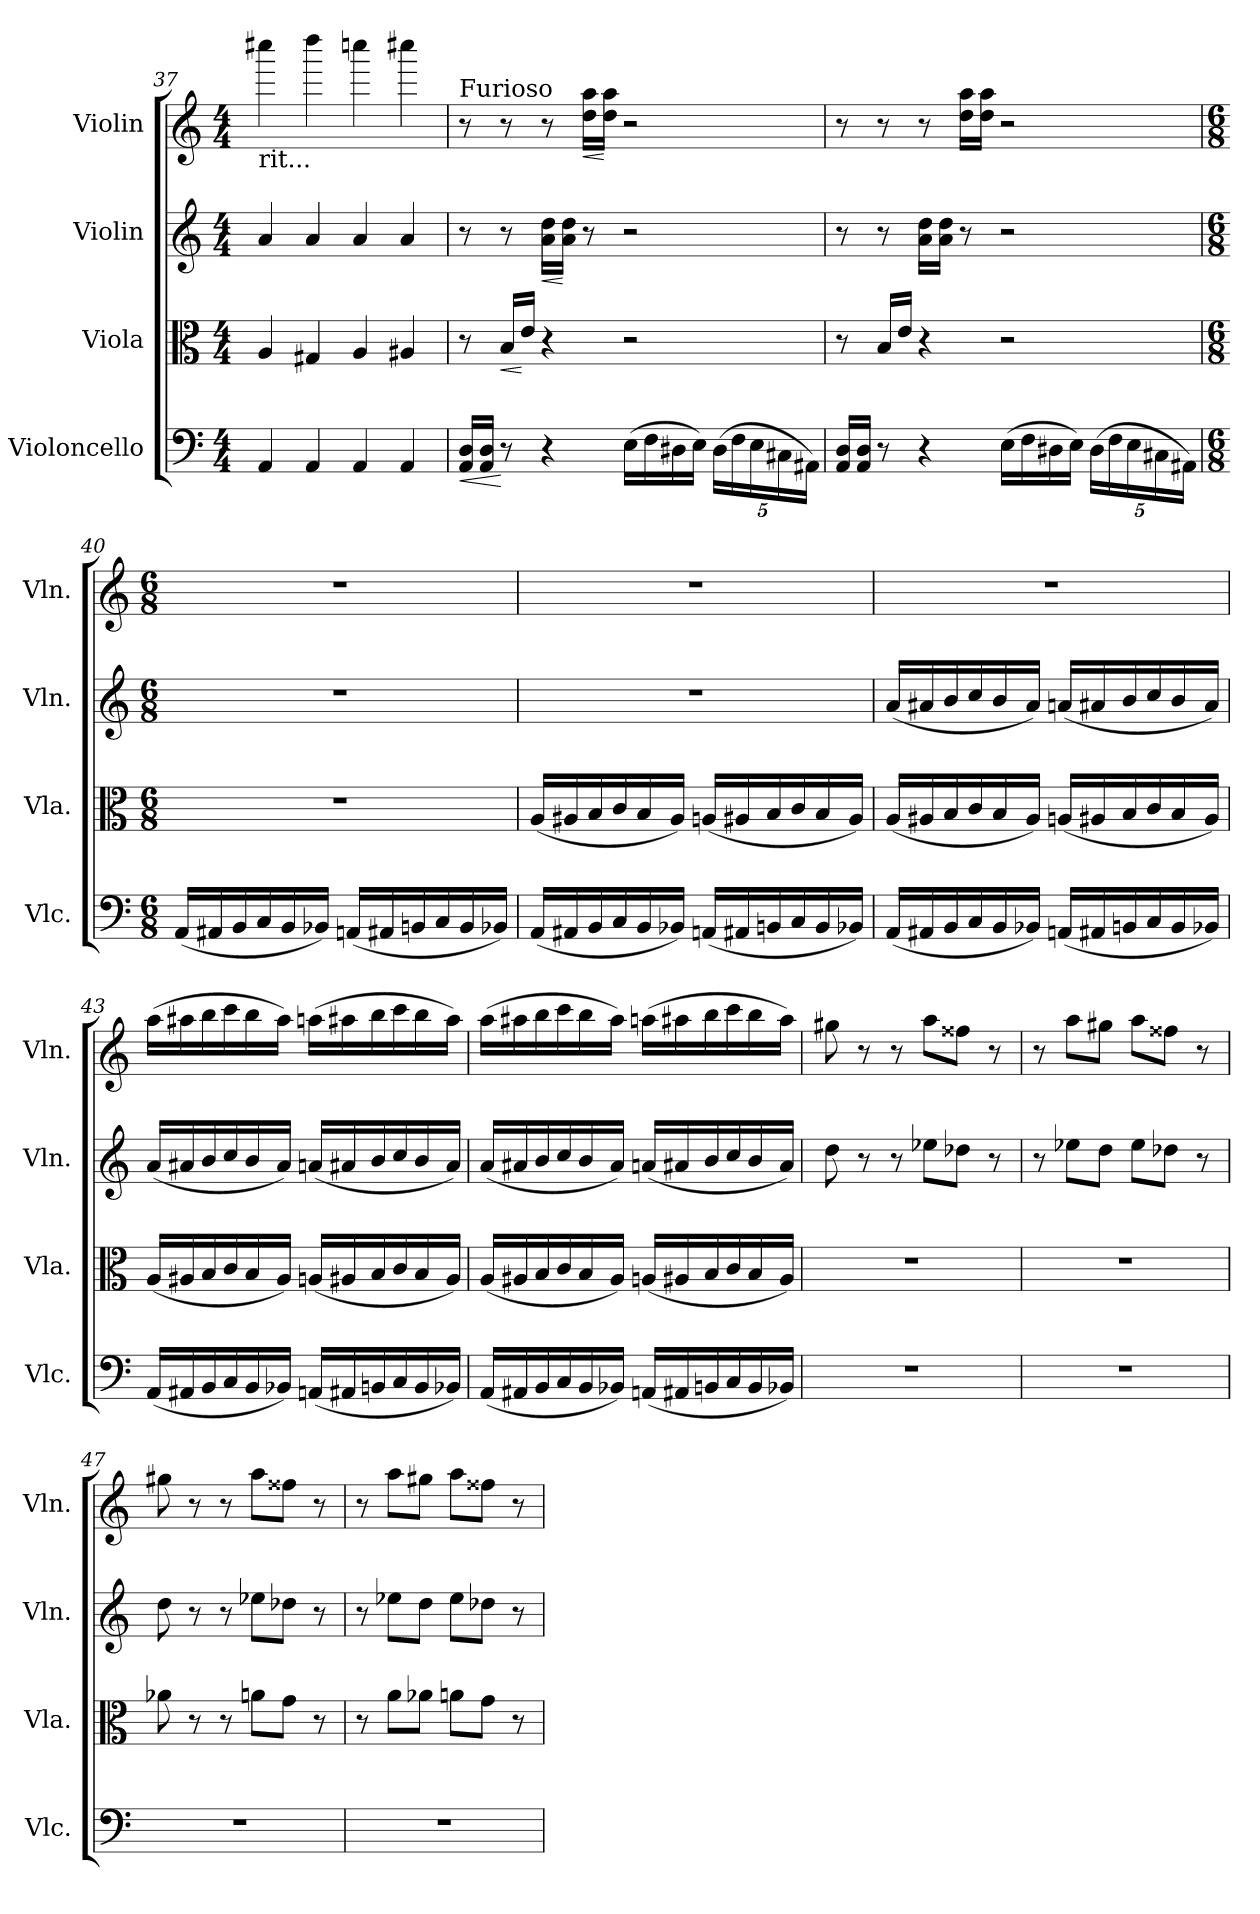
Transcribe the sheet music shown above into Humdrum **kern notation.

**kern	**dynam	**kern	**dynam	**kern	**dynam	**kern	**dynam
*part4	*part4	*part3	*part3	*part2	*part2	*part1	*part1
*staff4	*staff4	*staff3	*staff3	*staff2	*staff2	*staff1	*staff1
*I"Violoncello	*	*I"Viola	*	*I"Violin	*	*I"Violin	*
*I'Vlc.	*	*I'Vla.	*	*I'Vln.	*	*I'Vln.	*
*clefF4	*	*clefC3	*	*clefG2	*	*clefG2	*
*k[]	*	*k[]	*	*k[]	*	*k[]	*
*C:	*	*C:	*	*C:	*	*C:	*
*M4/4	*	*M4/4	*	*M4/4	*	*M4/4	*
=37	=37	=37	=37	=37	=37	=37	=37
!	!	!	!	!	!	!LO:TX:b:t=rit...	!
4AA/	.	4A/	.	4a/	.	4cccc#X\	.
4AA/	.	4G#X/	.	4a/	.	4dddd\	.
4AA/	.	4A/	.	4a/	.	4ccccn\	.
4AA/	.	4A#X/	.	4a/	.	4cccc#X\	.
=38	=38	=38	=38	=38	=38	=38	=38
!	!	!	!	!	!	!LO:TX:a:t=Furioso	!
!	!LO:HP:b	!	!	!	!	!	!
16AA/ 16D/LL	<	8r	.	8r	.	8r	.
16AA/ 16D/JJ	.	.	.	.	.	.	.
!	!	!	!LO:HP:b	!	!	!	!
8r	[	16B/LL	<	8r	.	8r	.
.	.	16e/JJ	[	.	.	.	.
!	!	!	!	!	!LO:HP:b	!	!
4r	.	4r	.	16a\ 16dd\LL	<	8r	.
.	.	.	.	16a\ 16dd\JJ	[	.	.
!	!	!	!	!	!	!	!LO:HP:b
.	.	.	.	8r	.	16dd\ 16aa\LL	<
.	.	.	.	.	.	16dd\ 16aa\JJ	[
(16E\LL	.	2r	.	2r	.	2r	.
16F\	.	.	.	.	.	.	.
16D#X\	.	.	.	.	.	.	.
16E\JJ)	.	.	.	.	.	.	.
*Xbrackettup	*	*	*	*	*	*	*
(20D#\LL	.	.	.	.	.	.	.
20F\	.	.	.	.	.	.	.
20E\	.	.	.	.	.	.	.
20C#X\	.	.	.	.	.	.	.
20AA#X\JJ)	.	.	.	.	.	.	.
!!LO:LB:g=z
=39	=39	=39	=39	=39	=39	=39	=39
16AA/ 16D/LL	.	8r	.	8r	.	8r	.
16AA/ 16D/JJ	.	.	.	.	.	.	.
8r	.	16B/LL	.	8r	.	8r	.
.	.	16e/JJ	.	.	.	.	.
4r	.	4r	.	16a\ 16dd\LL	.	8r	.
.	.	.	.	16a\ 16dd\JJ	.	.	.
.	.	.	.	8r	.	16dd\ 16aa\LL	.
.	.	.	.	.	.	16dd\ 16aa\JJ	.
(16E\LL	.	2r	.	2r	.	2r	.
16F\	.	.	.	.	.	.	.
16D#X\	.	.	.	.	.	.	.
16E\JJ)	.	.	.	.	.	.	.
(20D#\LL	.	.	.	.	.	.	.
20F\	.	.	.	.	.	.	.
20E\	.	.	.	.	.	.	.
20C#X\	.	.	.	.	.	.	.
20AA#X\JJ)	.	.	.	.	.	.	.
=40	=40	=40	=40	=40	=40	=40	=40
*M6/8	*	*M6/8	*	*M6/8	*	*M6/8	*
(16AA/LL	.	2.r	.	2.r	.	2.r	.
16AA#X/	.	.	.	.	.	.	.
16BB/	.	.	.	.	.	.	.
16C/	.	.	.	.	.	.	.
16BB/	.	.	.	.	.	.	.
16BB-X/JJ)	.	.	.	.	.	.	.
(16AAn/LL	.	.	.	.	.	.	.
16AA#X/	.	.	.	.	.	.	.
16BBn/	.	.	.	.	.	.	.
16C/	.	.	.	.	.	.	.
16BB/	.	.	.	.	.	.	.
16BB-X/JJ)	.	.	.	.	.	.	.
!!LO:LB:g=z
=41	=41	=41	=41	=41	=41	=41	=41
(16AA/LL	.	(16A/LL	.	2.r	.	2.r	.
16AA#X/	.	16A#X/	.	.	.	.	.
16BB/	.	16B/	.	.	.	.	.
16C/	.	16c/	.	.	.	.	.
16BB/	.	16B/	.	.	.	.	.
16BB-X/JJ)	.	16A#/JJ)	.	.	.	.	.
(16AAn/LL	.	(16An/LL	.	.	.	.	.
16AA#X/	.	16A#X/	.	.	.	.	.
16BBn/	.	16B/	.	.	.	.	.
16C/	.	16c/	.	.	.	.	.
16BB/	.	16B/	.	.	.	.	.
16BB-X/JJ)	.	16A#/JJ)	.	.	.	.	.
=42	=42	=42	=42	=42	=42	=42	=42
(16AA/LL	.	(16A/LL	.	(16a/LL	.	2.r	.
16AA#X/	.	16A#X/	.	16a#X/	.	.	.
16BB/	.	16B/	.	16b/	.	.	.
16C/	.	16c/	.	16cc/	.	.	.
16BB/	.	16B/	.	16b/	.	.	.
16BB-X/JJ)	.	16A#/JJ)	.	16a#/JJ)	.	.	.
(16AAn/LL	.	(16An/LL	.	(16an/LL	.	.	.
16AA#X/	.	16A#X/	.	16a#X/	.	.	.
16BBn/	.	16B/	.	16b/	.	.	.
16C/	.	16c/	.	16cc/	.	.	.
16BB/	.	16B/	.	16b/	.	.	.
16BB-X/JJ)	.	16A#/JJ)	.	16a#/JJ)	.	.	.
!!LO:PB:g=z
=43	=43	=43	=43	=43	=43	=43	=43
(16AA/LL	.	(16A/LL	.	(16a/LL	.	(16aa\LL	.
16AA#X/	.	16A#X/	.	16a#X/	.	16aa#X\	.
16BB/	.	16B/	.	16b/	.	16bb\	.
16C/	.	16c/	.	16cc/	.	16ccc\	.
16BB/	.	16B/	.	16b/	.	16bb\	.
16BB-X/JJ)	.	16A#/JJ)	.	16a#/JJ)	.	16aa#\JJ)	.
(16AAn/LL	.	(16An/LL	.	(16an/LL	.	(16aan\LL	.
16AA#X/	.	16A#X/	.	16a#X/	.	16aa#X\	.
16BBn/	.	16B/	.	16b/	.	16bb\	.
16C/	.	16c/	.	16cc/	.	16ccc\	.
16BB/	.	16B/	.	16b/	.	16bb\	.
16BB-X/JJ)	.	16A#/JJ)	.	16a#/JJ)	.	16aa#\JJ)	.
=44	=44	=44	=44	=44	=44	=44	=44
(16AA/LL	.	(16A/LL	.	(16a/LL	.	(16aa\LL	.
16AA#X/	.	16A#X/	.	16a#X/	.	16aa#X\	.
16BB/	.	16B/	.	16b/	.	16bb\	.
16C/	.	16c/	.	16cc/	.	16ccc\	.
16BB/	.	16B/	.	16b/	.	16bb\	.
16BB-X/JJ)	.	16A#/JJ)	.	16a#/JJ)	.	16aa#\JJ)	.
(16AAn/LL	.	(16An/LL	.	(16an/LL	.	(16aan\LL	.
16AA#X/	.	16A#X/	.	16a#X/	.	16aa#X\	.
16BBn/	.	16B/	.	16b/	.	16bb\	.
16C/	.	16c/	.	16cc/	.	16ccc\	.
16BB/	.	16B/	.	16b/	.	16bb\	.
16BB-X/JJ)	.	16A#/JJ)	.	16a#/JJ)	.	16aa#\JJ)	.
=45	=45	=45	=45	=45	=45	=45	=45
2.r	.	2.r	.	8dd\	.	8gg#X\	.
.	.	.	.	8r	.	8r	.
.	.	.	.	8r	.	8r	.
.	.	.	.	8ee-X\L	.	8aa\L	.
.	.	.	.	8dd-X\J	.	8ff##X\J	.
.	.	.	.	8r	.	8r	.
!!LO:LB:g=z
=46	=46	=46	=46	=46	=46	=46	=46
2.r	.	2.r	.	8r	.	8r	.
.	.	.	.	8ee-X\L	.	8aa\L	.
.	.	.	.	8dd\J	.	8gg#X\J	.
.	.	.	.	8ee-\L	.	8aa\L	.
.	.	.	.	8dd-X\J	.	8ff##X\J	.
.	.	.	.	8r	.	8r	.
=47	=47	=47	=47	=47	=47	=47	=47
2.r	.	8a-X\	.	8dd\	.	8gg#X\	.
.	.	8r	.	8r	.	8r	.
.	.	8r	.	8r	.	8r	.
.	.	8an\L	.	8ee-X\L	.	8aa\L	.
.	.	8g\J	.	8dd-X\J	.	8ff##X\J	.
.	.	8r	.	8r	.	8r	.
=48	=48	=48	=48	=48	=48	=48	=48
2.r	.	8r	.	8r	.	8r	.
.	.	8a\L	.	8ee-X\L	.	8aa\L	.
.	.	8a-X\J	.	8dd\J	.	8gg#X\J	.
.	.	8an\L	.	8ee-\L	.	8aa\L	.
.	.	8g\J	.	8dd-X\J	.	8ff##X\J	.
.	.	8r	.	8r	.	8r	.
=	=	=	=	=	=	=	=
*-	*-	*-	*-	*-	*-	*-	*-
